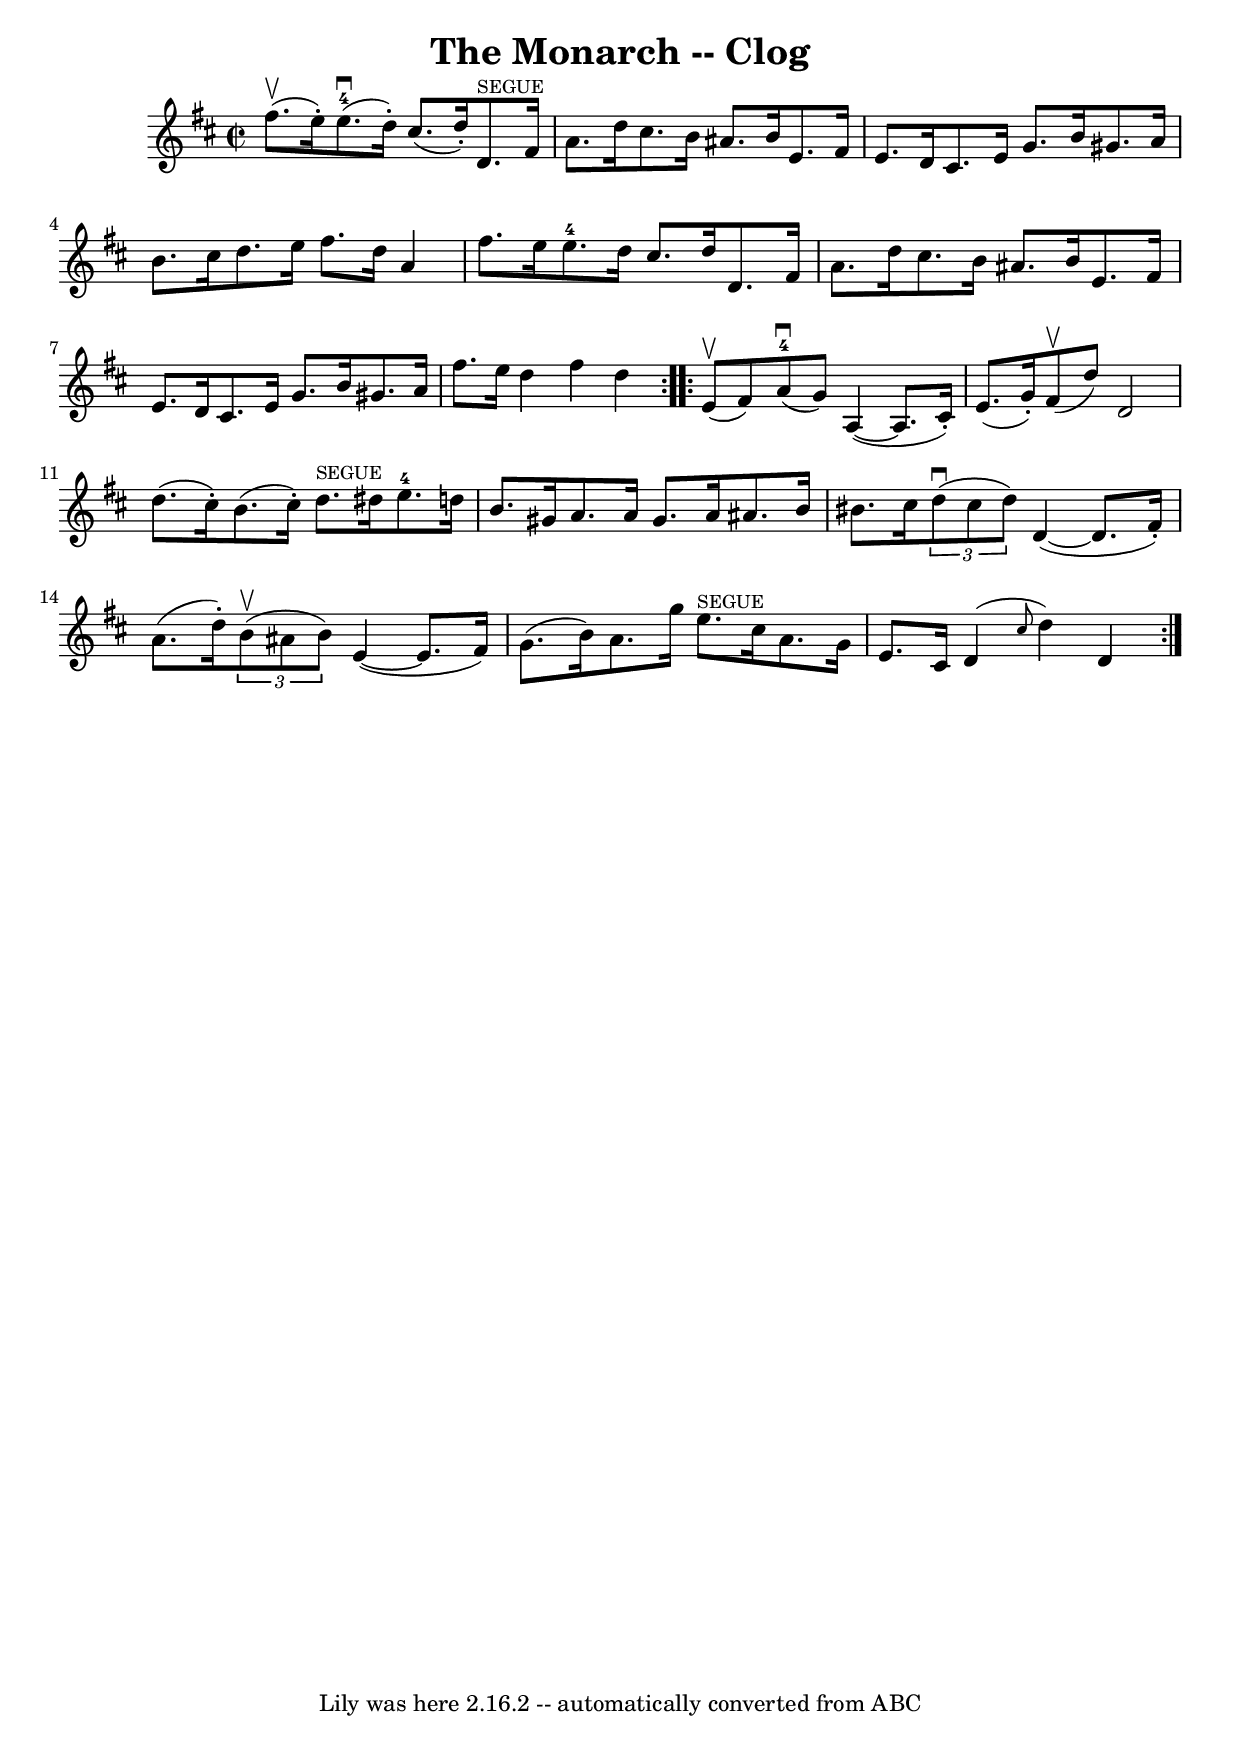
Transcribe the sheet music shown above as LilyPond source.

\version "2.16.2"
\include "Mammoth.ily"
\header {
  %% book = "Ryan's Mammoth Collection"
  crossRefNumber = "1"
  footnotes = ""
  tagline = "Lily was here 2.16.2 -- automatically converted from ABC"
  title = "The Monarch -- Clog"

}
voicedefault =  {



  \repeat volta 2 {

    \override Staff.TimeSignature #'style = #'C
    \time 2/2 
    \key d \major
    fis''8.^\upbow(e''16-.) |
    e''8.-4^\downbow(d''16-.) cis''8. (d''16-.) d'8.^\segue   
    fis'16 a'8. d''16  |
    cis''8. b'16 ais'8. b'16 e'8.   
    fis'16 e'8. d'16  |
    cis'8. e'16 g'8. b'16 gis'8.  
    a'16 b'8. cis''16  |
    d''8. e''16 fis''8. d''16 a'4 
    fis''8. e''16  |
    e''8.-4 d''16 cis''8. d''16    
    d'8. fis'16 a'8. d''16  |
    cis''8. b'16 ais'8. b'16   
    e'8. fis'16 e'8. d'16  |
    cis'8. e'16 g'8. b'16    
    gis'8. a'16 fis''8. e''16  |
    d''4 fis''4 d''4  
  }     

  \repeat volta 2 {
    e'8^\upbow(fis'8) |
    a'8-4^\downbow(
    g'8) a4 (~ a8. cis'16-.) e'8. (g'16-.) |
    fis'8^\upbow(d''8) d'2 d''8. (cis''16-.) |
    b'8. (
    cis''16-.) d''8.^\segue dis''16 e''8.-4 d''!16 b'8.    
    gis'16  |
    a'8. a'16 gis'8. a'16 ais'8. b'16 bis'8.   
    cis''16  |
    \times 2/3 { d''8^\downbow(cis''8 d''8) 
	       }   
    d'4 (~ d'8. fis'16-.) a'8. (d''16-.) |
    \times 2/3 { 
      b'8^\upbow(ais'8 b'8) 
    } e'4 (~ e'8. fis'16) g'8. (
    b'16) |
    a'8. g''16 e''8.^\segue cis''16 a'8. g'16 
    e'8. cis'16  |
    d'4 (\grace { cis''8  
		} d''4) d'4  
  }   

}

\score{
  <<

    \context Staff="default"
    {
      \voicedefault 
      
    }

  >>
  \layout {
    
  }
  \midi {
  }

}
